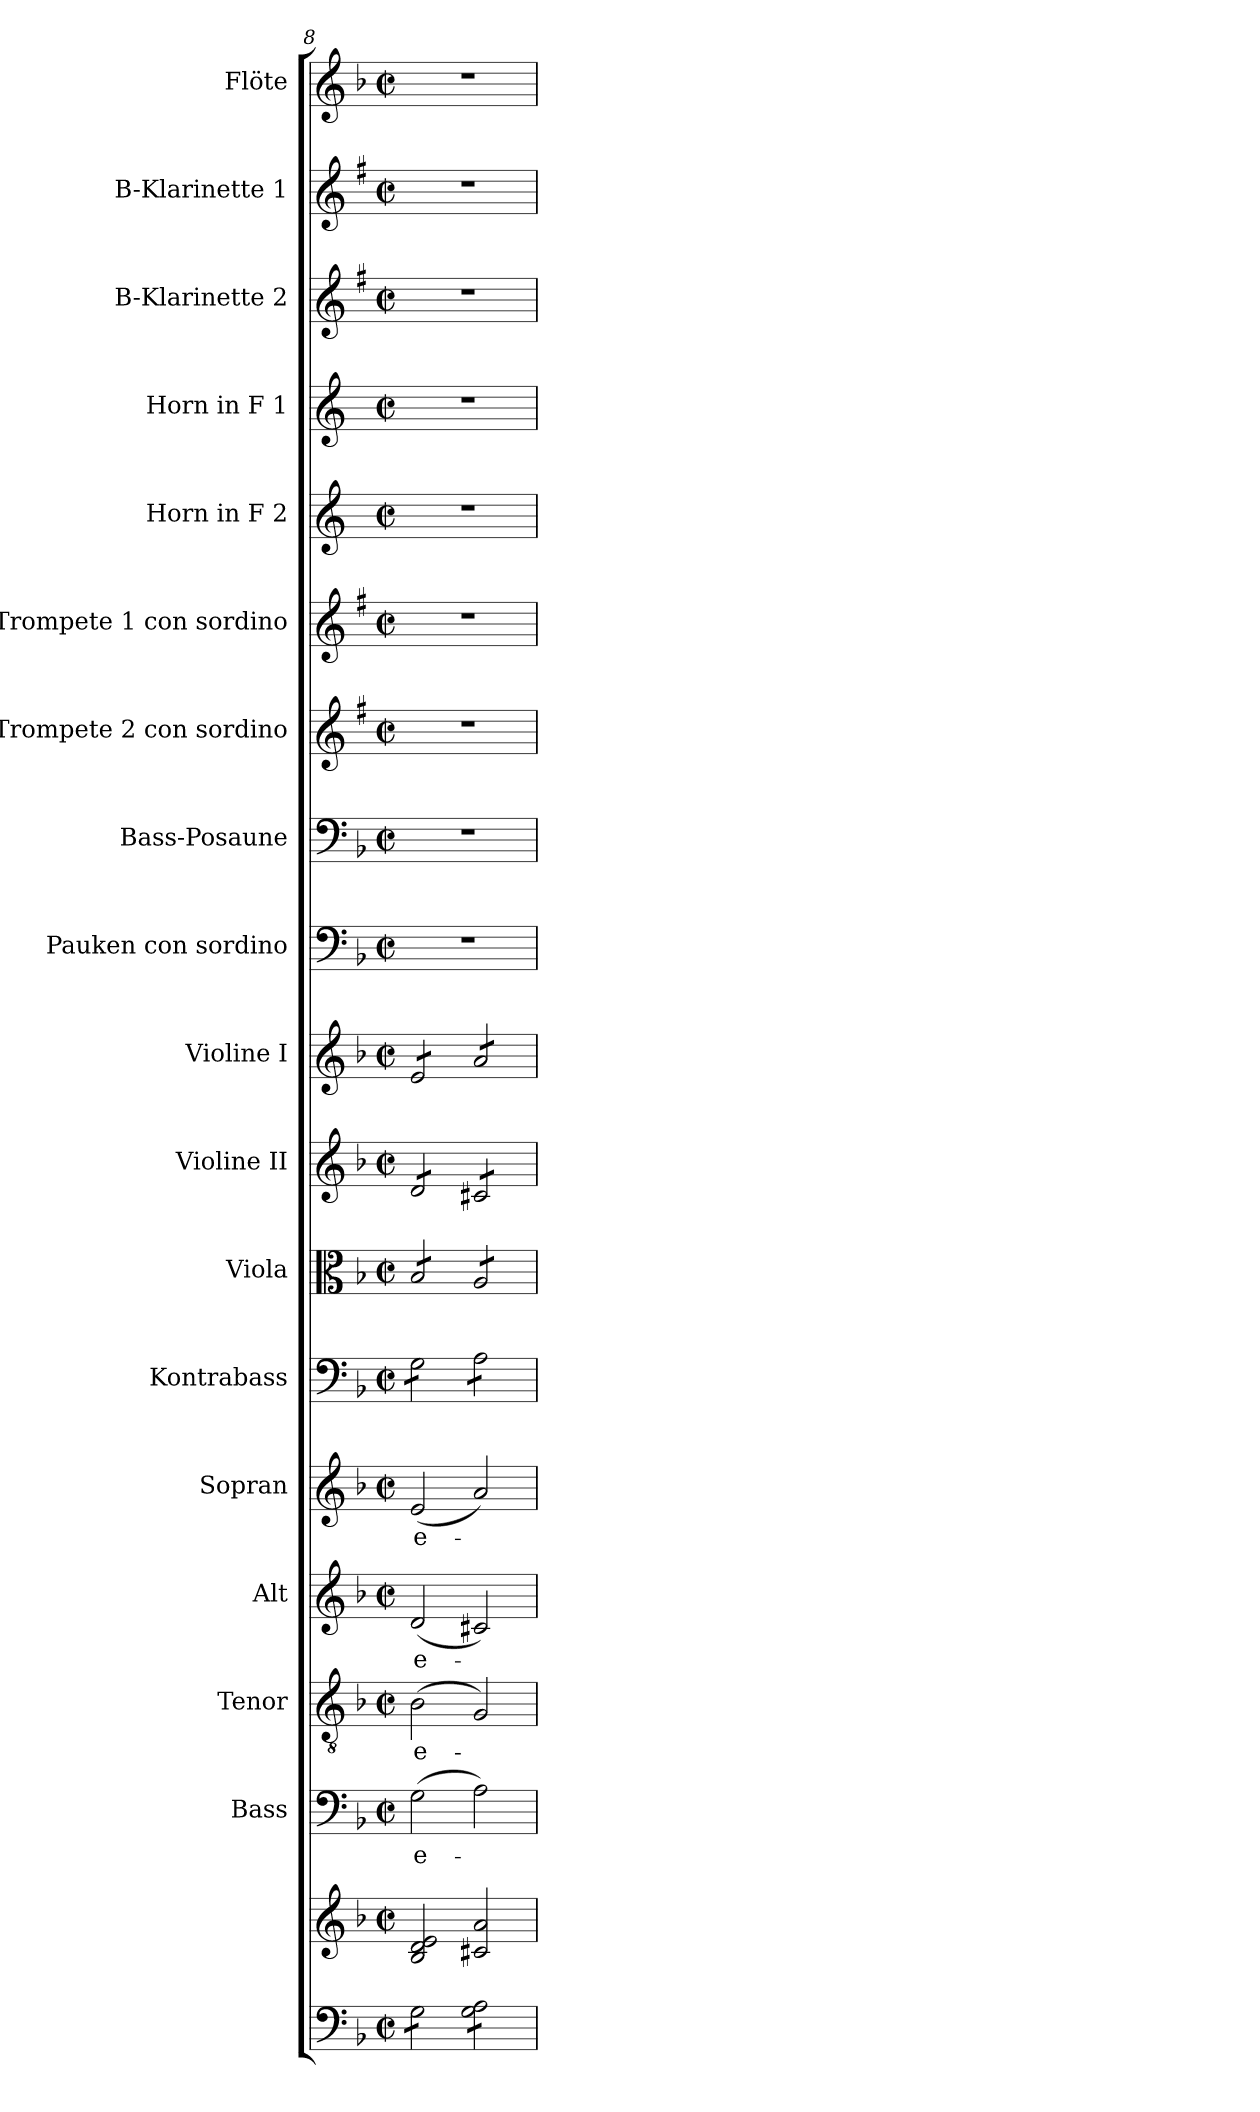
**kern	**kern	**kern	**text	**kern	**text	**kern	**text	**kern	**text	**kern	**kern	**kern	**kern	**kern	**kern	**kern	**kern	**kern	**kern	**kern	**kern	**kern
*part18	*part18	*part17	*part17	*part16	*part16	*part15	*part15	*part14	*part14	*part13	*part12	*part11	*part10	*part9	*part8	*part7	*part6	*part5	*part4	*part3	*part2	*part1
*staff19	*staff18	*staff17	*staff17	*staff16	*staff16	*staff15	*staff15	*staff14	*staff14	*staff13	*staff12	*staff11	*staff10	*staff9	*staff8	*staff7	*staff6	*staff5	*staff4	*staff3	*staff2	*staff1
*	*	*I"Bass	*	*I"Tenor	*	*I"Alt	*	*I"Sopran	*	*I"Kontrabass	*I"Viola	*I"Violine II	*I"Violine I	*I"Pauken con sordino	*I"Bass-Posaune	*I"B-Trompete 2 con sordino	*I"B-Trompete 1 con sordino	*I"Horn in F 2	*I"Horn in F 1	*I"B-Klarinette 2	*I"B-Klarinette 1	*I"Flöte
*	*	*I'B.	*	*I'T.	*	*I'A.	*	*I'S.	*	*I'Kb.	*I'Vla.	*I'Vl. II	*I'Vl. I	*I'Pk.	*I'B. Pos.	*I'B Trp. 2	*I'B Trp. 1	*	*	*I'B Kl. 2	*I'B Kl. 1	*I'Fl.
!!LO:PB:g=z
*clefF4	*clefG2	*clefF4	*	*clefGv2	*	*clefG2	*	*clefG2	*	*clefF4	*clefC3	*clefG2	*clefG2	*clefF4	*clefF4	*clefG2	*clefG2	*clefG2	*clefG2	*clefG2	*clefG2	*clefG2
*	*	*	*	*	*	*	*	*	*	*ITrd7c12	*	*	*	*	*	*ITrd1c2	*ITrd1c2	*ITrd4c7	*ITrd4c7	*ITrd1c2	*ITrd1c2	*
*k[b-]	*k[b-]	*k[b-]	*	*k[b-]	*	*k[b-]	*	*k[b-]	*	*k[b-]	*k[b-]	*k[b-]	*k[b-]	*k[b-]	*k[b-]	*k[b-]	*k[b-]	*k[b-]	*k[b-]	*k[b-]	*k[b-]	*k[b-]
*F:	*F:	*F:	*	*F:	*	*F:	*	*F:	*	*F:	*F:	*F:	*F:	*F:	*F:	*F:	*F:	*F:	*F:	*F:	*F:	*F:
*M2/2	*M2/2	*M2/2	*	*M2/2	*	*M2/2	*	*M2/2	*	*M2/2	*M2/2	*M2/2	*M2/2	*M2/2	*M2/2	*M2/2	*M2/2	*M2/2	*M2/2	*M2/2	*M2/2	*M2/2
*met(c|)	*met(c|)	*met(c|)	*	*met(c|)	*	*met(c|)	*	*met(c|)	*	*met(c|)	*met(c|)	*met(c|)	*met(c|)	*met(c|)	*met(c|)	*met(c|)	*met(c|)	*met(c|)	*met(c|)	*met(c|)	*met(c|)	*met(c|)
=8	=8	=8	=8	=8	=8	=8	=8	=8	=8	=8	=8	=8	=8	=8	=8	=8	=8	=8	=8	=8	=8	=8
!	!	!	!LO:LY:b	!	!LO:LY:b	!	!LO:LY:b	!	!LO:LY:b	!	!	!	!	!	!	!	!	!	!	!	!	!
*tremolo	*	*	*	*	*	*	*	*	*	*	*	*	*	*	*	*	*	*	*	*	*	*
*	*	*	*	*	*	*	*	*	*	*tremolo	*	*	*	*	*	*	*	*	*	*	*	*
*	*	*	*	*	*	*	*	*	*	*	*tremolo	*	*	*	*	*	*	*	*	*	*	*
*	*	*	*	*	*	*	*	*	*	*	*	*tremolo	*	*	*	*	*	*	*	*	*	*
*	*	*	*	*	*	*	*	*	*	*	*	*	*tremolo	*	*	*	*	*	*	*	*	*
8G\L	2B-/ 2d/ 2e/	(>2G\	e-	(>2B-\	e-	(<2d/	e-	(<2e/	e-	8GG\L	8B-/L	8d/L	8e/L	1r	1r	1r	1r	1r	1r	1r	1r	1r
8G\	.	.	.	.	.	.	.	.	.	8GG\	8B-/	8d/	8e/	.	.	.	.	.	.	.	.	.
8G\	.	.	.	.	.	.	.	.	.	8GG\	8B-/	8d/	8e/	.	.	.	.	.	.	.	.	.
8G\J	.	.	.	.	.	.	.	.	.	8GG\J	8B-/J	8d/J	8e/J	.	.	.	.	.	.	.	.	.
8G\ 8A\L	2c#X/ 2a/	2A\)	.	2G/)	.	2c#X/)	.	2a/)	.	8AA\L	8A/L	8c#X/L	8a/L	.	.	.	.	.	.	.	.	.
8G\ 8A\	.	.	.	.	.	.	.	.	.	8AA\	8A/	8c#X/	8a/	.	.	.	.	.	.	.	.	.
8G\ 8A\	.	.	.	.	.	.	.	.	.	8AA\	8A/	8c#X/	8a/	.	.	.	.	.	.	.	.	.
8G\ 8A\J	.	.	.	.	.	.	.	.	.	8AA\J	8A/J	8c#X/J	8a/J	.	.	.	.	.	.	.	.	.
*	*	*	*	*	*	*	*	*	*	*	*	*	*Xtremolo	*	*	*	*	*	*	*	*	*
*	*	*	*	*	*	*	*	*	*	*	*	*Xtremolo	*	*	*	*	*	*	*	*	*	*
*	*	*	*	*	*	*	*	*	*	*	*Xtremolo	*	*	*	*	*	*	*	*	*	*	*
*	*	*	*	*	*	*	*	*	*	*Xtremolo	*	*	*	*	*	*	*	*	*	*	*	*
*Xtremolo	*	*	*	*	*	*	*	*	*	*	*	*	*	*	*	*	*	*	*	*	*	*
=	=	=	=	=	=	=	=	=	=	=	=	=	=	=	=	=	=	=	=	=	=	=
*-	*-	*-	*-	*-	*-	*-	*-	*-	*-	*-	*-	*-	*-	*-	*-	*-	*-	*-	*-	*-	*-	*-
